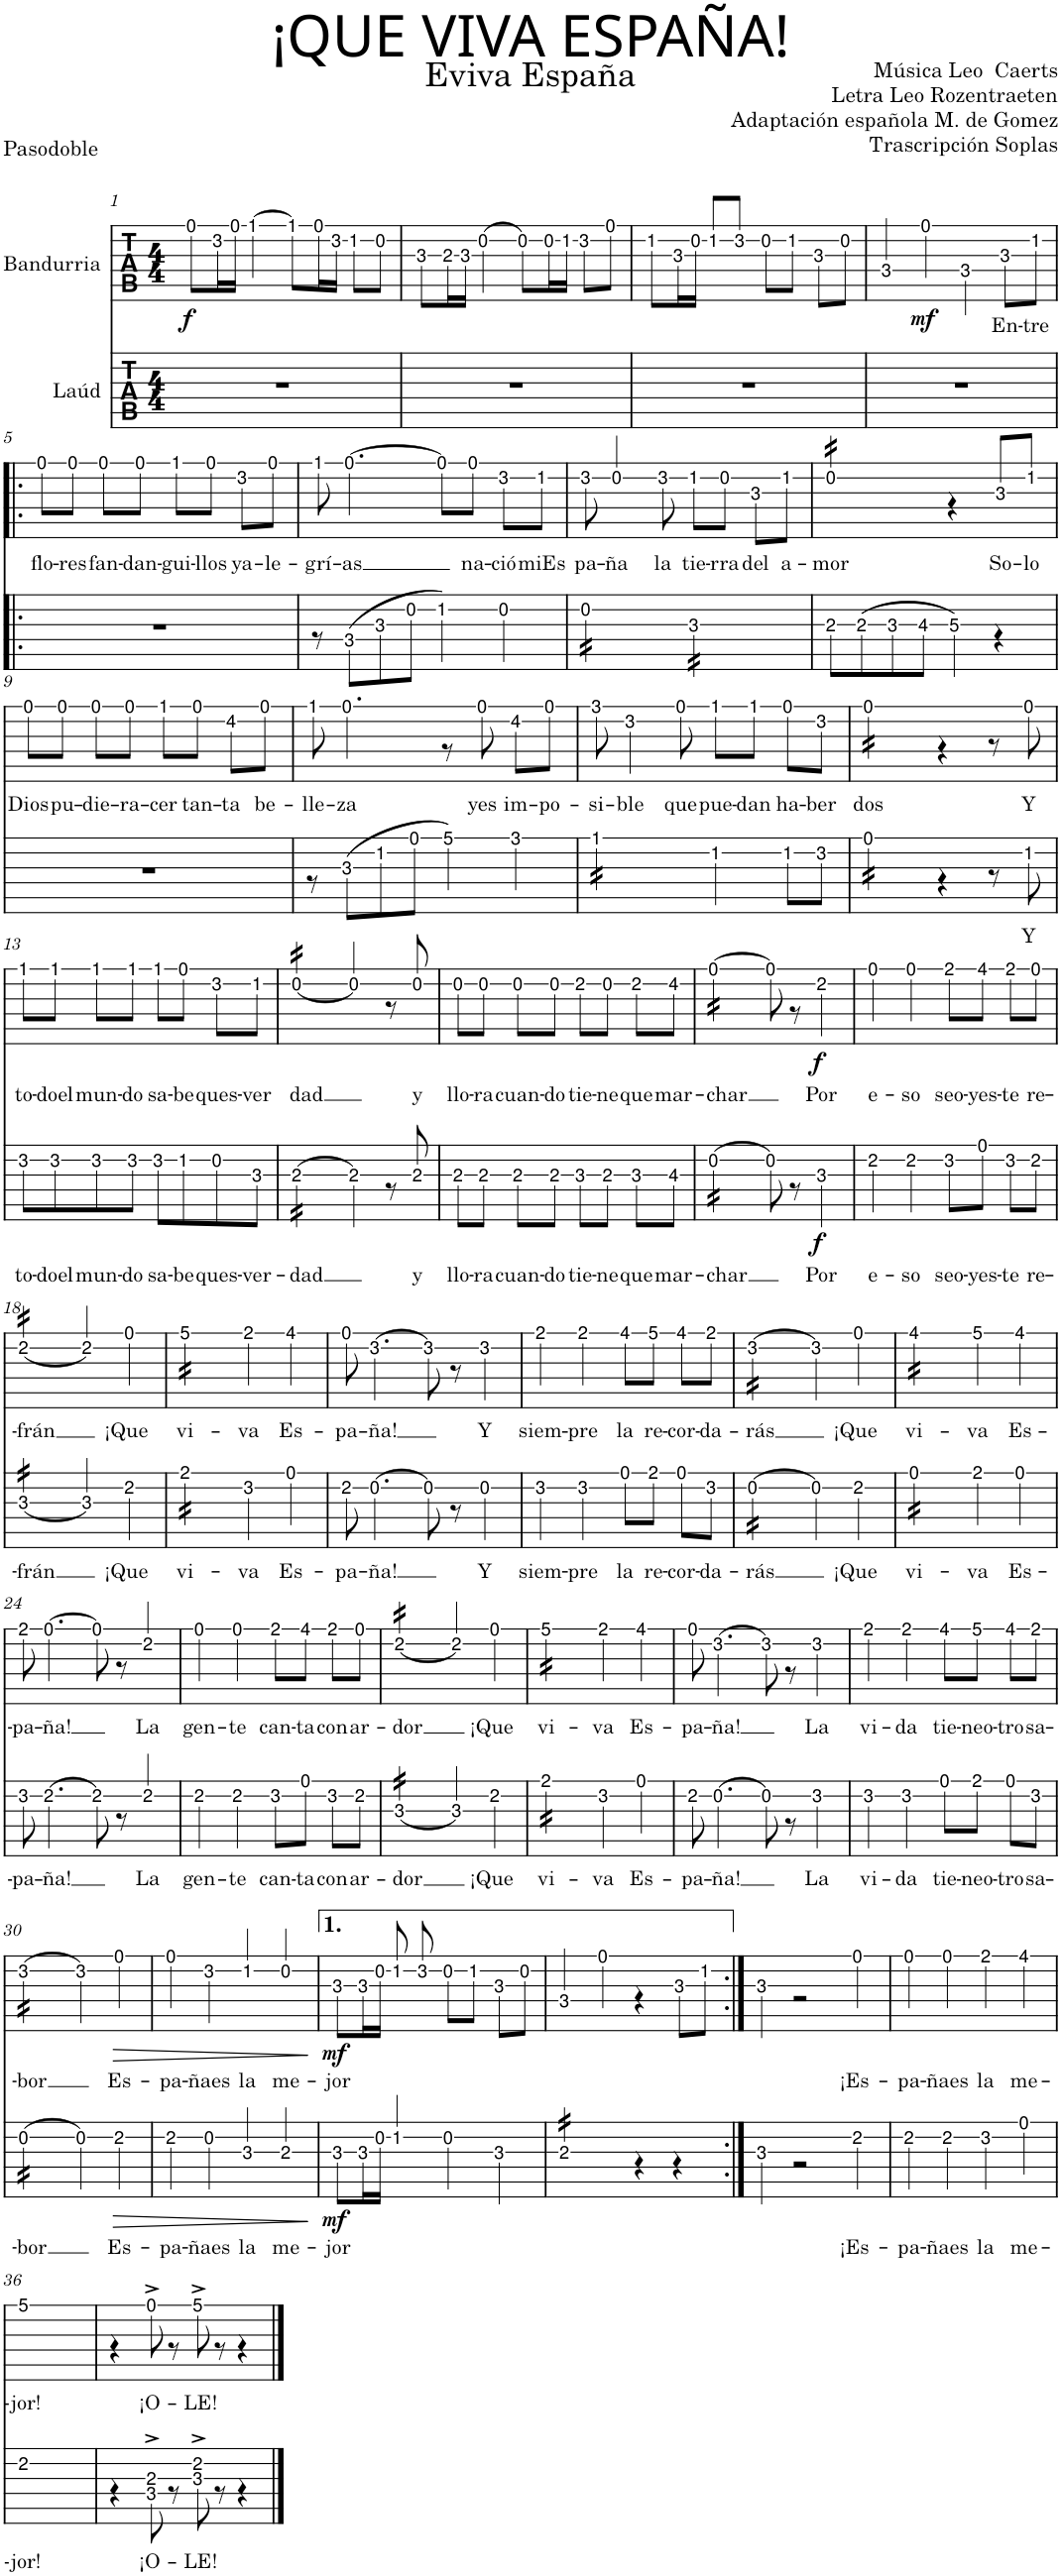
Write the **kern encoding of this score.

**kern	**dynam	**kern	**text	**dynam	**kern	**text	**dynam
*part3	*part3	*part2	*part2	*part2	*part1	*part1	*part1
*staff3	*staff3	*staff2	*staff2	*staff2	*staff1	*staff1	*staff1
*I"Guitarra clásica	*	*I"Laúd	*	*	*I"Bandurria	*	*
*stria6	*	*stria6	*	*	*stria6	*	*
*	*	*	*	*	*	*	*
*k[]	*	*k[]	*	*	*k[]	*	*
*M4/4	*	*M4/4	*	*	*M4/4	*	*
=1	=1	=1	=1	=1	=1	=1	=1
!	!LO:DY:b	!	!	!	!	!	!LO:DY:b
4r	f	1r	.	.	8aan\L	.	f
.	.	.	.	.	16gg\L	.	.
.	.	.	.	.	16aa\JJ	.	.
[2.G:: [2.B-:: [2.d:: [2.g::	.	.	.	.	[4aa#X\	.	.
.	.	.	.	.	8aa#X\L]	.	.
.	.	.	.	.	16aa\L	.	.
.	.	.	.	.	16gg\JJ	.	.
.	.	.	.	.	8ff\L	.	.
.	.	.	.	.	8ee\J	.	.
=2	=2	=2	=2	=2	=2	=2	=2
4G] 4B-] 4d] 4g]	.	1r	.	.	8dd\L	.	.
.	.	.	.	.	16dd-\L	.	.
.	.	.	.	.	16dd\JJ	.	.
2E:: 2G:: 2d-:: 2e::	.	.	.	.	[4ee\	.	.
.	.	.	.	.	8ee\L]	.	.
.	.	.	.	.	16ee\L	.	.
.	.	.	.	.	16ff\JJ	.	.
8r	.	.	.	.	8gg\L	.	.
8E 8G 8d- 8e	.	.	.	.	8aa\J	.	.
=3	=3	=3	=3	=3	=3	=3	=3
8D 8A 8d 8f	.	1r	.	.	8ff\L	.	.
8r	.	.	.	.	16ee--X\L	.	.
.	.	.	.	.	16ff-X\JJ	.	.
8r	.	.	.	.	8gg--X/L	.	.
8D 8A 8d 8f	.	.	.	.	8aa--X/J	.	.
8G 8c 8e 8g	.	.	.	.	8ff-X\L	.	.
8r	.	.	.	.	8gg--X\J	.	.
8F 8B- 8d 8f	.	.	.	.	8ee--X\L	.	.
8r	.	.	.	.	8ff-\J	.	.
=4	=4	=4	=4	=4	=4	=4	=4
8E 8G 8d- 8e	.	1r	.	.	4b--X/	.	.
8r	.	.	.	.	.	.	.
!	!	!	!	!	!	!	!LO:DY:b
4B--X	.	.	.	.	4bb--X\	.	mf
4BB--X	.	.	.	.	4b--X\	.	.
!	!	!	!	!	!	!LO:LY:b	!
4r	.	.	.	.	8ee--X\L	En-	.
!	!	!	!	!	!	!LO:LY:b	!
.	.	.	.	.	8gg--X\J	-tre	.
!!LO:LB:g=z
=5!|:	=5!|:	=5!|:	=5!|:	=5!|:	=5!|:	=5!|:	=5!|:
!	!LO:DY:b	!	!	!	!	!LO:LY:b	!
8D	mf	1r	.	.	8bb--X\L	flo-	.
!	!	!	!	!	!	!LO:LY:b	!
4A 4d 4f	.	.	.	.	8bb--\J	-res	.
!	!	!	!	!	!	!LO:LY:b	!
.	.	.	.	.	8bb--\L	fan-	.
!	!	!	!	!	!	!LO:LY:b	!
8A 8d 8f	.	.	.	.	8bb--\J	-dan-	.
!	!	!	!	!	!	!LO:LY:b	!
8AA\L	.	.	.	.	8ccc--X\L	-gui-	.
!	!	!	!	!	!	!LO:LY:b	!
8E\ 8G\ 8d-\ 8f-\J	.	.	.	.	8bb--X\J	-llos	.
!	!	!	!	!	!	!LO:LY:b	!
8EE\L	.	.	.	.	8aa--X\L	ya-	.
!	!	!	!	!	!	!LO:LY:b	!
8E\ 8G\ 8d-\ 8e\J	.	.	.	.	8bb--\J	-le-	.
=6	=6	=6	=6	=6	=6	=6	=6
!	!	!	!	!	!	!LO:LY:b	!
8D	.	8r	.	.	8ccc--\	-grí-	.
!	!	!	!	!	!	!LO:LY:b	!
4A 4d 4f	.	(8A\L	.	.	[>4.bb--\	-as	.
.	.	8d\	.	.	.	.	.
8A 8d 8f	.	8e\J	.	.	.	.	.
8D\L	.	4f\)	.	.	8bb--\L]	.	.
!	!	!	!	!	!	!LO:LY:b	!
8A\ 8d\ 8f\J	.	.	.	.	8bb--X\J	na-	.
!	!	!	!	!	!	!LO:LY:b	!
8AA\L	.	4e\	.	.	8aa--X\L	-ció	.
!	!	!	!	!	!	!LO:LY:b	!
8A\ 8d\ 8f\J	.	.	.	.	8gg--X\J	miEs	.
=7	=7	=7	=7	=7	=7	=7	=7
!	!	!	!	!	!	!LO:LY:b	!
8C	.	2e\	.	.	8aa--\	pa-	.
!	!	!	!	!	!	!LO:LY:b	!
4E 4G 4c 4e	.	.	.	.	4ff-X/	-ña	.
!	!	!	!	!	!	!LO:LY:b	!
8AA	.	.	.	.	8aa--\	la	.
!	!	!	!	!	!	!LO:LY:b	!
8BB-\L	.	2d\	.	.	8gg--X\L	tie-	.
!	!	!	!	!	!	!LO:LY:b	!
8F\ 8B-\ 8d\ 8f\J	.	.	.	.	8ff-X\J	-rra	.
!	!	!	!	!	!	!LO:LY:b	!
8F\L	.	.	.	.	8ee--X\L	del	.
!	!	!	!	!	!	!LO:LY:b	!
8F\ 8B-\ 8d\ 8f\J	.	.	.	.	8gg--\J	a-	.
=8	=8	=8	=8	=8	=8	=8	=8
!	!	!	!	!	!	!LO:LY:b	!
8AA\L	.	8d-\L	.	.	2ff-/	-mor	.
8E\ 8G\ 8d-\ 8e\J	.	(8c#\	.	.	.	.	.
8D-\L	.	8d\	.	.	.	.	.
8E\J	.	8e-\J	.	.	.	.	.
8AA	.	4e\)	.	.	4r	.	.
8r	.	.	.	.	.	.	.
!	!	!	!	!	!	!LO:LY:b	!
4r	.	4r	.	.	8ee--X/L	So-	.
!	!	!	!	!	!	!LO:LY:b	!
.	.	.	.	.	8gg--X/J	-lo	.
!!LO:LB:g=z
=9	=9	=9	=9	=9	=9	=9	=9
!	!	!	!	!	!	!LO:LY:b	!
8D	.	1r	.	.	8bb--X\L	Dios	.
!	!	!	!	!	!	!LO:LY:b	!
4A 4d 4f	.	.	.	.	8bb--\J	pu-	.
!	!	!	!	!	!	!LO:LY:b	!
.	.	.	.	.	8bb--\L	-die-	.
!	!	!	!	!	!	!LO:LY:b	!
8A 8d 8f	.	.	.	.	8bb--\J	-ra-	.
!	!	!	!	!	!	!LO:LY:b	!
8AA\L	.	.	.	.	8ccc--X\L	-cer	.
!	!	!	!	!	!	!LO:LY:b	!
8E\ 8G\ 8d-\ 8f-\J	.	.	.	.	8bb--X\J	tan-	.
!	!	!	!	!	!	!LO:LY:b	!
8EE\L	.	.	.	.	8aa-\L	-ta	.
!	!	!	!	!	!	!LO:LY:b	!
8E\ 8G\ 8d-\ 8e\J	.	.	.	.	8bb--\J	be-	.
=10	=10	=10	=10	=10	=10	=10	=10
!	!	!	!	!	!	!LO:LY:b	!
8D	.	8r	.	.	8ccc--\	-lle-	.
!	!	!	!	!	!	!LO:LY:b	!
4A 4d 4f	.	(8d\L	.	.	4.bb--\	-za	.
.	.	8f\	.	.	.	.	.
8A 8d 8f	.	8a\J	.	.	.	.	.
8D\L	.	4dd\)	.	.	8r	.	.
!	!	!	!	!	!	!LO:LY:b	!
8A\ 8d\ 8f\J	.	.	.	.	8bb--X\	yes	.
!	!	!	!	!	!	!LO:LY:b	!
8AA\L	.	4cc\	.	.	8aa-\L	im-	.
!	!	!	!	!	!	!LO:LY:b	!
8A\ 8d\ 8f\J	.	.	.	.	8bb--\J	-po-	.
=11	=11	=11	=11	=11	=11	=11	=11
!	!	!	!	!	!	!LO:LY:b	!
8C	.	2b-\	.	.	8ddd--X\	-si-	.
!	!	!	!	!	!	!LO:LY:b	!
4E 4G 4c 4e	.	.	.	.	4aa--X\	-ble	.
!	!	!	!	!	!	!LO:LY:b	!
8AA	.	.	.	.	8bb--\	que	.
!	!	!	!	!	!	!LO:LY:b	!
8BB-\L	.	4f\	.	.	8ccc--X\L	pue-	.
!	!	!	!	!	!	!LO:LY:b	!
8F\ 8B-\ 8d\ 8f\J	.	.	.	.	8ccc--\J	-dan	.
!	!	!	!	!	!	!LO:LY:b	!
8F\L	.	8f\L	.	.	8bb--X\L	ha-	.
!	!	!	!	!	!	!LO:LY:b	!
8F\ 8B-\ 8d\ 8f\J	.	8g\J	.	.	8aa--X\J	-ber	.
=12	=12	=12	=12	=12	=12	=12	=12
!	!	!	!	!	!	!LO:LY:b	!
8AA	.	2a\	.	.	2bb--\	dos	.
4E 4G 4d- 4e	.	.	.	.	.	.	.
8E 8G 8d- 8f-	.	.	.	.	.	.	.
8AA\L	.	4r	.	.	4r	.	.
8E\ 8G\ 8d-\ 8f-\J	.	.	.	.	.	.	.
8EE\L	.	8r	.	.	8r	.	.
!	!	!	!LO:LY:b	!	!	!LO:LY:b	!
8E\ 8G\ 8d-\ 8e\J	.	8f\	Y	.	8bb--X\	Y	.
!!LO:LB:g=z
=13	=13	=13	=13	=13	=13	=13	=13
!	!	!	!LO:LY:b	!	!	!LO:LY:b	!
8AA#	.	8g\L	to-	.	8ccc--X\L	to-	.
!	!	!	!LO:LY:b	!	!	!LO:LY:b	!
4F 4A# 4d 4f	.	8g\	-doel	.	8ccc--\J	-doel	.
!	!	!	!LO:LY:b	!	!	!LO:LY:b	!
.	.	8g\	mun-	.	8ccc--\L	mun-	.
!	!	!	!LO:LY:b	!	!	!LO:LY:b	!
8F 8A# 8d 8f	.	8g\J	-do	.	8ccc--\J	-do	.
!	!	!	!LO:LY:b	!	!	!LO:LY:b	!
8AA#\L	.	8g\L	sa-	.	8ccc--X\L	sa-	.
!	!	!	!LO:LY:b	!	!	!LO:LY:b	!
8F\ 8A#\ 8d\ 8f\J	.	8f\	-be	.	8bb--X\J	-be	.
!	!	!	!LO:LY:b	!	!	!LO:LY:b	!
8FF\L	.	8e\	ques-	.	8aa--X\L	ques-	.
!	!	!	!LO:LY:b	!	!	!LO:LY:b	!
8F\ 8A#\ 8d\ 8f\J	.	8d\J	-ver-	.	8gg--X\J	-ver	.
=14	=14	=14	=14	=14	=14	=14	=14
!	!	!	!LO:LY:b	!	!	!LO:LY:b	!
8AA	.	[2c#\	-dad	.	[<2ff-X/	-dad	.
4E 4G 4d- 4e	.	.	.	.	.	.	.
8E 8G 8d- 8f-	.	.	.	.	.	.	.
8AA\L	.	4c#\]	.	.	4ff-/]	.	.
8E\ 8G\ 8d-\ 8f-\J	.	.	.	.	.	.	.
8EE\L	.	8r	.	.	8r	.	.
!	!	!	!LO:LY:b	!	!	!LO:LY:b	!
8E\ 8G\ 8d-\ 8e\J	.	8c#/	y	.	8ff-X/	y	.
=15	=15	=15	=15	=15	=15	=15	=15
!	!	!	!LO:LY:b	!	!	!LO:LY:b	!
8BB	.	8c#\L	llo-	.	8ff-\L	llo-	.
!	!	!	!LO:LY:b	!	!	!LO:LY:b	!
4G# 4B 4e	.	8c#\J	-ra	.	8ff-\J	-ra	.
!	!	!	!LO:LY:b	!	!	!LO:LY:b	!
.	.	8c#\L	cuan-	.	8ff-\L	cuan-	.
!	!	!	!LO:LY:b	!	!	!LO:LY:b	!
8A- 8B 8e	.	8c#\J	-do	.	8ff-\J	-do	.
!	!	!	!LO:LY:b	!	!	!LO:LY:b	!
8BB\L	.	8d\L	tie-	.	8gg-X\L	tie-	.
!	!	!	!LO:LY:b	!	!	!LO:LY:b	!
8A-\ 8B\ 8e\J	.	8c#\J	-ne	.	8ff-X\J	-ne	.
!	!	!	!LO:LY:b	!	!	!LO:LY:b	!
8GG-\L	.	8d\L	que	.	8gg-\L	que	.
!	!	!	!LO:LY:b	!	!	!LO:LY:b	!
8A-\ 8B\ 8e\J	.	8e-\J	mar-	.	8aa-\J	mar-	.
=16	=16	=16	=16	=16	=16	=16	=16
!	!	!	!LO:LY:b	!	!	!LO:LY:b	!
8AA	.	[2e\	-char	.	[2bb--X\	-char	.
4E 4A 4d- 4e	.	.	.	.	.	.	.
8E 8A 8d- 8f-	.	.	.	.	.	.	.
4E 4A 4d- 4f-	.	8e\]	.	.	8bb--\]	.	.
.	.	8r	.	.	8r	.	.
!	!	!	!LO:LY:b	!LO:DY:b	!	!LO:LY:b	!LO:DY:b
4r	.	4d\	Por	f	4gg-X\	Por	f
=17	=17	=17	=17	=17	=17	=17	=17
!	!	!	!LO:LY:b	!	!	!LO:LY:b	!
8D	.	4f#\	e-	.	4bb--X\	e-	.
4A 4d 4f#	.	.	.	.	.	.	.
!	!	!	!LO:LY:b	!	!	!LO:LY:b	!
.	.	4f#\	-so	.	4bb--\	-so	.
8A 8d 8f#	.	.	.	.	.	.	.
!	!	!	!LO:LY:b	!	!	!LO:LY:b	!
8AA\L	.	8g\L	seo-	.	8ccc-X\L	seo-	.
!	!	!	!LO:LY:b	!	!	!LO:LY:b	!
8E\ 8G\ 8d-\ 8f-\J	.	8a\J	-yes-	.	8ddd-\J	-yes-	.
!	!	!	!LO:LY:b	!	!	!LO:LY:b	!
8EE\L	.	8g\L	-te	.	8ccc-\L	-te	.
!	!	!	!LO:LY:b	!	!	!LO:LY:b	!
8E\ 8G\ 8d-\ 8e\J	.	8f#\J	re-	.	8bb--X\J	re-	.
!!LO:LB:g=z
=18	=18	=18	=18	=18	=18	=18	=18
!	!	!	!LO:LY:b	!	!	!LO:LY:b	!
8D	.	[2d/	-frán	.	[<2gg-X/	-frán	.
4A 4d 4f#	.	.	.	.	.	.	.
8A 8d 8f#	.	.	.	.	.	.	.
8D\L	.	4d/]	.	.	4gg-/]	.	.
8A\ 8d\ 8f#\J	.	.	.	.	.	.	.
!	!	!	!LO:LY:b	!	!	!LO:LY:b	!
8AA\L	.	4f#\	¡Que	.	4bb--X\	¡Que	.
8A\ 8d\ 8f#\J	.	.	.	.	.	.	.
=19	=19	=19	=19	=19	=19	=19	=19
!	!	!	!LO:LY:b	!	!	!LO:LY:b	!
8D	.	2b--X\	vi-	.	2eee--X\	vi-	.
4A 4d 4f#	.	.	.	.	.	.	.
8A 8d 8f#	.	.	.	.	.	.	.
!	!	!	!LO:LY:b	!	!	!LO:LY:b	!
8D\L	.	4g\	-va	.	4ccc-X\	-va	.
8A\ 8d\ 8f#\J	.	.	.	.	.	.	.
!	!	!	!LO:LY:b	!	!	!LO:LY:b	!
8AA\L	.	4a\	Es-	.	4ddd-\	Es-	.
8A\ 8d\ 8f#\J	.	.	.	.	.	.	.
=20	=20	=20	=20	=20	=20	=20	=20
!	!	!	!LO:LY:b	!	!	!LO:LY:b	!
8AA	.	8f#\	-pa-	.	8bb--X\	-pa-	.
!	!	!	!LO:LY:b	!	!	!LO:LY:b	!
4E 4G 4d- 4e	.	[>4.e\	-ña!	.	[>4.aa--X\	-ña!	.
8E 8G 8d- 8f-	.	.	.	.	.	.	.
8AA\L	.	8e\]	.	.	8aa--\]	.	.
8E\ 8G\ 8d-\ 8f-\J	.	8r	.	.	8r	.	.
!	!	!	!LO:LY:b	!	!	!LO:LY:b	!
8EE\L	.	4e\	Y	.	4aa--X\	Y	.
8E\ 8G\ 8d-\ 8e\J	.	.	.	.	.	.	.
=21	=21	=21	=21	=21	=21	=21	=21
!	!	!	!LO:LY:b	!	!	!LO:LY:b	!
8GG	.	4g\	siem-	.	4ccc-X\	siem-	.
4G 4d 4g	.	.	.	.	.	.	.
!	!	!	!LO:LY:b	!	!	!LO:LY:b	!
.	.	4g\	-pre	.	4ccc-\	-pre	.
8G 8d 8g	.	.	.	.	.	.	.
!	!	!	!LO:LY:b	!	!	!LO:LY:b	!
8BB\L	.	8a\L	la	.	8ddd-\L	la	.
!	!	!	!LO:LY:b	!	!	!LO:LY:b	!
8G\ 8d\ 8g\J	.	8b--X\J	re-	.	8eee--X\J	re-	.
!	!	!	!LO:LY:b	!	!	!LO:LY:b	!
8GG\L	.	8a\L	-cor-	.	8ddd-\L	-cor-	.
!	!	!	!LO:LY:b	!	!	!LO:LY:b	!
8G\ 8d\ 8g\J	.	8g\J	-da-	.	8ccc-X\J	-da-	.
=22	=22	=22	=22	=22	=22	=22	=22
!	!	!	!LO:LY:b	!	!	!LO:LY:b	!
8AA	.	[>2e--X\	-rás	.	[>2aa--X\	-rás	.
4E 4G 4d- 4e	.	.	.	.	.	.	.
8E 8G 8d- 8f-	.	.	.	.	.	.	.
8AA\L	.	4a--\]	.	.	4aa--\]	.	.
8E\ 8G\ 8d-\ 8f-\J	.	.	.	.	.	.	.
!	!	!	!LO:LY:b	!	!	!LO:LY:b	!
8EE\L	.	4f#\	¡Que	.	4bb--X\	¡Que	.
8E\ 8G\ 8d-\ 8e\J	.	.	.	.	.	.	.
=23	=23	=23	=23	=23	=23	=23	=23
!	!	!	!LO:LY:b	!	!	!LO:LY:b	!
8AA	.	2a\	vi-	.	2ddd-\	vi-	.
4E 4G 4d- 4e	.	.	.	.	.	.	.
8E 8G 8d- 8f-	.	.	.	.	.	.	.
!	!	!	!LO:LY:b	!	!	!LO:LY:b	!
8AA\L	.	4b\	-va	.	4eee--X\	-va	.
8E\ 8G\ 8d-\ 8f-\J	.	.	.	.	.	.	.
!	!	!	!LO:LY:b	!	!	!LO:LY:b	!
8EE\L	.	4a\	Es-	.	4ddd-\	Es-	.
8E\ 8G\ 8d-\ 8e\J	.	.	.	.	.	.	.
!!LO:LB:g=z
=24	=24	=24	=24	=24	=24	=24	=24
!	!	!	!LO:LY:b	!	!	!LO:LY:b	!
8D	.	8g\	-pa-	.	8ccc-X\	-pa-	.
!	!	!	!LO:LY:b	!	!	!LO:LY:b	!
4A 4d 4f#	.	[4.f#\	-ña!	.	[>4.bb--X\	-ña!	.
8A 8d 8f#	.	.	.	.	.	.	.
8D\L	.	8f#\]	.	.	8bb--\]	.	.
8A\ 8d\ 8f#\J	.	8r	.	.	8r	.	.
!	!	!	!LO:LY:b	!	!	!LO:LY:b	!
8AA\L	.	4g-X/	La	.	4gg-X/	La	.
8A\ 8d\ 8f#\J	.	.	.	.	.	.	.
=25	=25	=25	=25	=25	=25	=25	=25
!	!	!	!LO:LY:b	!	!	!LO:LY:b	!
8D	.	4f#\	gen-	.	4bb--X\	gen-	.
4A 4d 4f#	.	.	.	.	.	.	.
!	!	!	!LO:LY:b	!	!	!LO:LY:b	!
.	.	4f#\	-te	.	4bb--\	-te	.
8A 8d 8f#	.	.	.	.	.	.	.
!	!	!	!LO:LY:b	!	!	!LO:LY:b	!
8AA\L	.	8g\L	can-	.	8ccc-X\L	can-	.
!	!	!	!LO:LY:b	!	!	!LO:LY:b	!
8E\ 8G\ 8d-\ 8f-\J	.	8a\J	-ta	.	8ddd-\J	-ta	.
!	!	!	!LO:LY:b	!	!	!LO:LY:b	!
8EE\L	.	8g\L	con	.	8ccc-\L	con	.
!	!	!	!LO:LY:b	!	!	!LO:LY:b	!
8E\ 8G\ 8d-\ 8e\J	.	8f#\J	ar-	.	8bb--X\J	ar-	.
=26	=26	=26	=26	=26	=26	=26	=26
!	!	!	!LO:LY:b	!	!	!LO:LY:b	!
8D	.	[2d/	-dor	.	[<2gg-X/	-dor	.
4A 4d 4f#	.	.	.	.	.	.	.
8A 8d 8f#	.	.	.	.	.	.	.
8D\L	.	4d/]	.	.	4gg-/]	.	.
8A\ 8d\ 8f#\J	.	.	.	.	.	.	.
!	!	!	!LO:LY:b	!	!	!LO:LY:b	!
8AA\L	.	4f#\	¡Que	.	4bb--X\	¡Que	.
8A\ 8d\ 8f#\J	.	.	.	.	.	.	.
=27	=27	=27	=27	=27	=27	=27	=27
!	!	!	!LO:LY:b	!	!	!LO:LY:b	!
8D	.	2b\	vi-	.	2eee--X\	vi-	.
4A 4d 4f#	.	.	.	.	.	.	.
8A 8d 8f#	.	.	.	.	.	.	.
!	!	!	!LO:LY:b	!	!	!LO:LY:b	!
8D\L	.	4g\	-va	.	4ccc-X\	-va	.
8A\ 8d\ 8f#\J	.	.	.	.	.	.	.
!	!	!	!LO:LY:b	!	!	!LO:LY:b	!
8AA\L	.	4a\	Es-	.	4ddd-\	Es-	.
8A\ 8d\ 8f#\J	.	.	.	.	.	.	.
=28	=28	=28	=28	=28	=28	=28	=28
!	!	!	!LO:LY:b	!	!	!LO:LY:b	!
8AA	.	8g-\	-pa-	.	8bb--X\	-pa-	.
!	!	!	!LO:LY:b	!	!	!LO:LY:b	!
4E 4G 4d- 4e	.	[>4.e\	-ña!	.	[>4.aa--X\	-ña!	.
8E 8G 8d- 8f-	.	.	.	.	.	.	.
8AA\L	.	8e\]	.	.	8aa--\]	.	.
8E\ 8G\ 8d-\ 8f-\J	.	8r	.	.	8r	.	.
!	!	!	!LO:LY:b	!	!	!LO:LY:b	!
8EE\L	.	4a--X\	La	.	4aa--X\	La	.
8E\ 8G\ 8d-\ 8e\J	.	.	.	.	.	.	.
=29	=29	=29	=29	=29	=29	=29	=29
!	!	!	!LO:LY:b	!	!	!LO:LY:b	!
8GG	.	4g\	vi-	.	4ccc-X\	vi-	.
4G 4d 4g	.	.	.	.	.	.	.
!	!	!	!LO:LY:b	!	!	!LO:LY:b	!
.	.	4g\	-da	.	4ccc-\	-da	.
8G 8d 8g	.	.	.	.	.	.	.
!	!	!	!LO:LY:b	!	!	!LO:LY:b	!
8BB\L	.	8a\L	tie-	.	8ddd-\L	tie-	.
!	!	!	!LO:LY:b	!	!	!LO:LY:b	!
8G\ 8d\ 8g\J	.	8b--X\J	-neo-	.	8eee--X\J	-neo-	.
!	!	!	!LO:LY:b	!	!	!LO:LY:b	!
8GG\L	.	8a\L	-tro	.	8ddd-\L	-tro	.
!	!	!	!LO:LY:b	!	!	!LO:LY:b	!
8G\ 8d\ 8g\J	.	8g\J	sa-	.	8ccc-X\J	sa-	.
!!LO:LB:g=z
=30	=30	=30	=30	=30	=30	=30	=30
!	!	!	!LO:LY:b	!	!	!LO:LY:b	!
8AA	.	[>2e--X\	-bor	.	[>2aa--X\	-bor	.
4E 4G 4d- 4e	.	.	.	.	.	.	.
8E 8G 8d- 8f-	.	.	.	.	.	.	.
8AA\L	.	4a--\]	.	.	4aa--\]	.	.
8E\ 8G\ 8d-\ 8f-\J	.	.	.	.	.	.	.
!	!	!	!LO:LY:b	!LO:HP:b	!	!LO:LY:b	!LO:HP:b
8EE\L	.	4f#\	Es-	>	4bb--X\	Es-	>
8E\ 8G\ 8d-\ 8e\J	.	.	.	.	.	.	.
=31	=31	=31	=31	=31	=31	=31	=31
!	!	!	!LO:LY:b	!	!	!LO:LY:b	!
8AA	.	4f#\	-pa-	.	4bb--\	-pa-	.
4E 4G 4d- 4e	.	.	.	.	.	.	.
!	!	!	!LO:LY:b	!	!	!LO:LY:b	!
.	.	4e\	-ñaes	.	4aa--X\	-ñaes	.
8E 8G 8d- 8f-	.	.	.	.	.	.	.
!	!	!	!LO:LY:b	!	!	!LO:LY:b	!
8AA\L	.	4d/	la	.	4gg--X/	la	.
8E\ 8G\ 8d-\ 8f-\J	.	.	.	.	.	.	.
!	!	!	!LO:LY:b	!	!	!LO:LY:b	!
8EE\L	.	4d-/	me-	.	4ff-X/	me-	.
8E\ 8G\ 8d-\ 8e\J	.	.	.	.	.	.	.
.	.	.	.	]	.	.	]
=32	=32	=32	=32	=32	=32	=32	=32
!	!	!	!LO:LY:b	!LO:DY:b	!	!LO:LY:b	!LO:DY:b
8D	.	8e--X\L	-jor	mf	8ee--X\L	-jor	mf
4A 4d 4f	.	16d\L	.	.	16ee--\L	.	.
.	.	16e\JJ	.	.	16ff-\JJ	.	.
.	.	4f/	.	.	8gg--/	.	.
8A 8d 8f	.	.	.	.	8aa--X/	.	.
8E^ 8G^ 8c^ 8e^	.	4f-X\	.	.	8ff-X\L	.	.
8r	.	.	.	.	8gg--X\J	.	.
8F^ 8A#^ 8d^ 8f^	.	4e--X\	.	.	8ee--X\L	.	.
8r	.	.	.	.	8ff-\J	.	.
=33	=33	=33	=33	=33	=33	=33	=33
8AA	.	2c#/	.	.	4b--X/	.	.
4E 4G 4d- 4e	.	.	.	.	.	.	.
.	.	.	.	.	4bb--X\	.	.
8E 8G 8d- 8f-	.	.	.	.	.	.	.
8E^ 8G^ 8d-^ 8f-^	.	4r	.	.	4r	.	.
8r	.	.	.	.	.	.	.
4r	.	4r	.	.	8ee--X\L	.	.
.	.	.	.	.	8gg--X\J	.	.
=34:|!	=34:|!	=34:|!	=34:|!	=34:|!	=34:|!	=34:|!	=34:|!
8D	.	4d\	.	.	4ee--X\	.	.
4A 4d 4f	.	.	.	.	.	.	.
.	.	2r	.	.	2r	.	.
8A 8d 8f	.	.	.	.	.	.	.
8A 8d 8f	.	.	.	.	.	.	.
8r	.	.	.	.	.	.	.
!	!	!	!LO:LY:b	!	!	!LO:LY:b	!
4r	.	4f#\	¡Es-	.	4bb--\	¡Es-	.
=35	=35	=35	=35	=35	=35	=35	=35
!	!	!	!LO:LY:b	!	!	!LO:LY:b	!
1r	.	4f#\	-pa-	.	4bb--\	-pa-	.
!	!	!	!LO:LY:b	!	!	!LO:LY:b	!
.	.	4f#\	-ñaes	.	4bb--\	-ñaes	.
!	!	!	!LO:LY:b	!	!	!LO:LY:b	!
.	.	4g\	la	.	4ccc-X\	la	.
!	!	!	!LO:LY:b	!	!	!LO:LY:b	!
.	.	4a\	me-	.	4ddd-\	me-	.
!!LO:LB:g=z
=36	=36	=36	=36	=36	=36	=36	=36
!	!	!	!LO:LY:b	!	!	!LO:LY:b	!
8D	.	1f#	-jor!	.	1eee--X	-jor!	.
4A 4d 4f#	.	.	.	.	.	.	.
8A 8d 8f#	.	.	.	.	.	.	.
8D\L	.	.	.	.	.	.	.
8A\ 8d\ 8f#\J	.	.	.	.	.	.	.
8AA\L	.	.	.	.	.	.	.
8A\ 8d\ 8f#\J	.	.	.	.	.	.	.
=37	=37	=37	=37	=37	=37	=37	=37
8A 8d 8f#	.	4r	.	.	4r	.	.
8r	.	.	.	.	.	.	.
!	!	!	!LO:LY:b	!	!	!LO:LY:b	!
8E^ 8G^ 8d-^ 8e^	.	8A\^ 8c#\^	¡O-	.	8aa^\	¡O-	.
8r	.	8r	.	.	8r	.	.
!	!	!	!LO:LY:b	!	!	!LO:LY:b	!
4A^ 4d^ 4f#^	.	8d\^ 8f#\^	-LE!	.	8ddd^\	-LE!	.
.	.	8r	.	.	8r	.	.
4r	.	4r	.	.	4r	.	.
==	==	==	==	==	==	==	==
*-	*-	*-	*-	*-	*-	*-	*-
